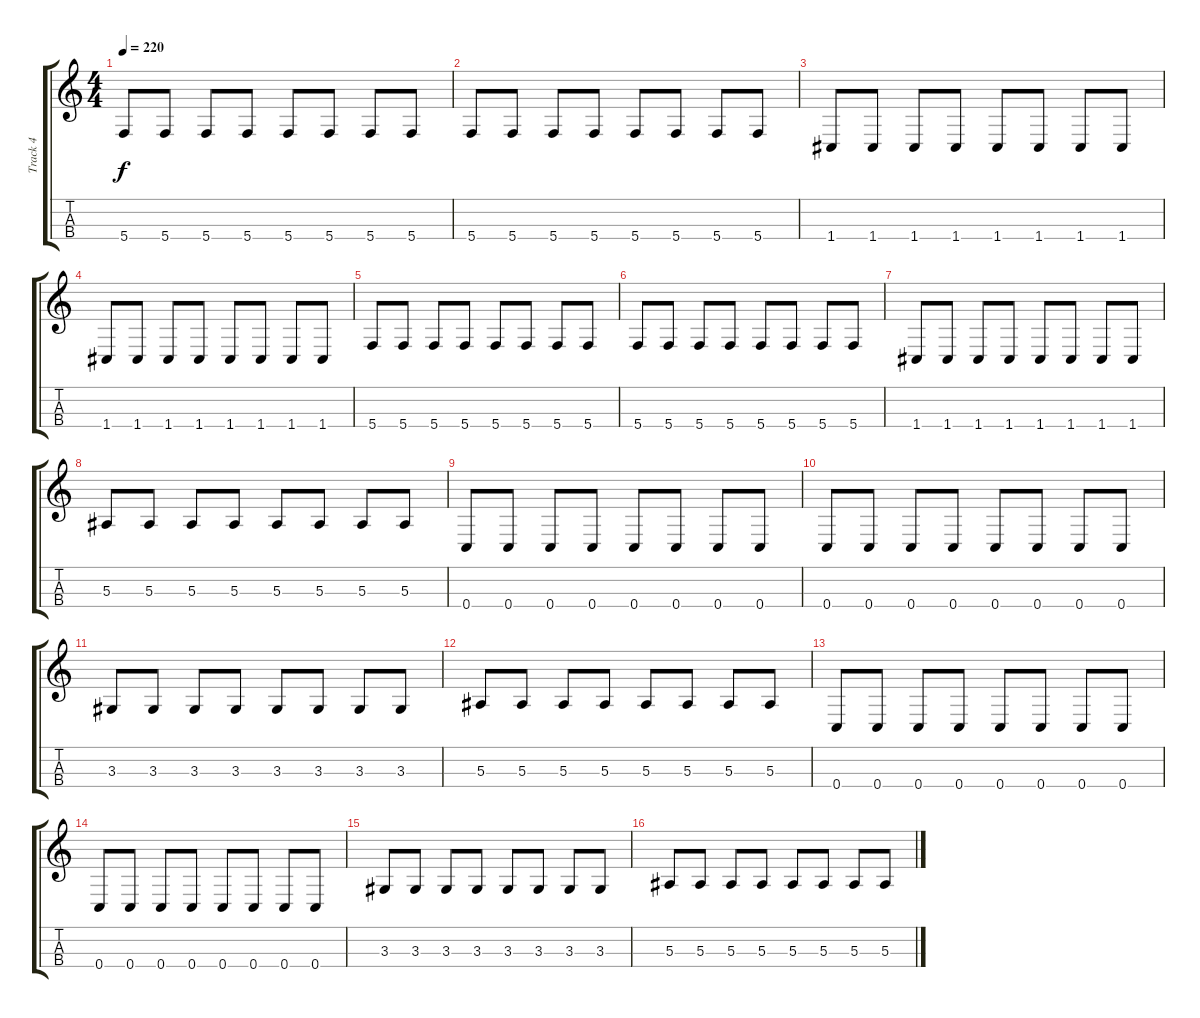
\track ("Track 4" "Track 4") {instrument electricbasspick}
\staff {score tabs}
\tuning (Eb3 Bb2 F2 C2) {hide}
\ts (4 4)
\tempo 220
\clef g2
\ks c
5.4.8{dy f} 5.4.8 5.4.8 5.4.8 5.4.8 5.4.8 5.4.8 5.4.8 |
5.4.8 5.4.8 5.4.8 5.4.8 5.4.8 5.4.8 5.4.8 5.4.8 |
1.4.8 1.4.8 1.4.8 1.4.8 1.4.8 1.4.8 1.4.8 1.4.8 |
1.4.8 1.4.8 1.4.8 1.4.8 1.4.8 1.4.8 1.4.8 1.4.8 |
5.4.8 5.4.8 5.4.8 5.4.8 5.4.8 5.4.8 5.4.8 5.4.8 |
5.4.8 5.4.8 5.4.8 5.4.8 5.4.8 5.4.8 5.4.8 5.4.8 |
1.4.8 1.4.8 1.4.8 1.4.8 1.4.8 1.4.8 1.4.8 1.4.8 |
5.3.8 5.3.8 5.3.8 5.3.8 5.3.8 5.3.8 5.3.8 5.3.8 |
0.4.8 0.4.8 0.4.8 0.4.8 0.4.8 0.4.8 0.4.8 0.4.8 |
0.4.8 0.4.8 0.4.8 0.4.8 0.4.8 0.4.8 0.4.8 0.4.8 |
3.3.8 3.3.8 3.3.8 3.3.8 3.3.8 3.3.8 3.3.8 3.3.8 |
5.3.8 5.3.8 5.3.8 5.3.8 5.3.8 5.3.8 5.3.8 5.3.8 |
0.4.8 0.4.8 0.4.8 0.4.8 0.4.8 0.4.8 0.4.8 0.4.8 |
0.4.8 0.4.8 0.4.8 0.4.8 0.4.8 0.4.8 0.4.8 0.4.8 |
3.3.8 3.3.8 3.3.8 3.3.8 3.3.8 3.3.8 3.3.8 3.3.8 |
5.3.8 5.3.8 5.3.8 5.3.8 5.3.8 5.3.8 5.3.8 5.3.8
